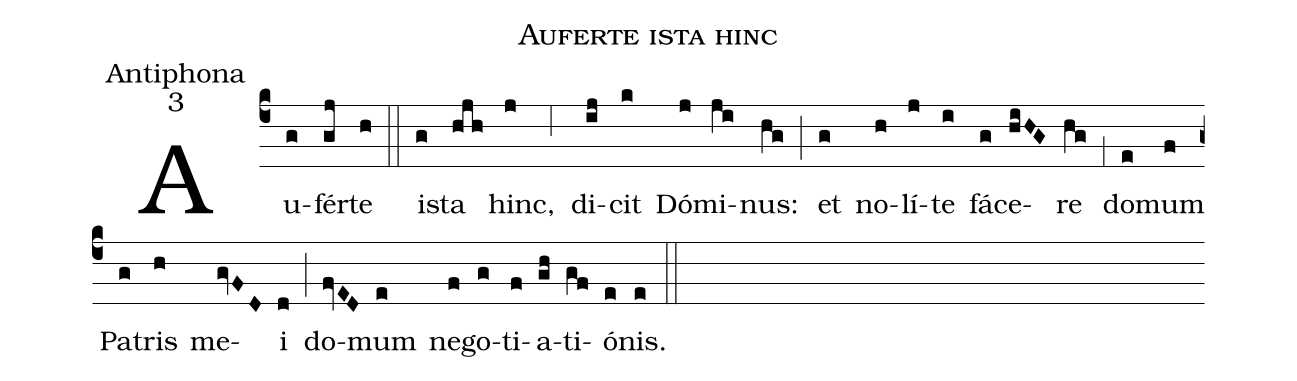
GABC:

name:Auferte ista hinc;
office-part:Antiphona;
mode:3;
%%
(c4) Au(g)fér(gj)te(h) (::)
i(g)sta(hjh) hinc,(j) (,6) di(ij)cit(k) Dó(j)mi(ji)nus:(hg) (;) et(g) no(h)lí(j)te(i) fá(g)ce(hiHG)re(hg) (,1) do(e)mum(f) Pa(g)tris(h) me(gvFD)i(d) (;) do(fvED)mum(e) ne(f)go(g)ti(f)a(gh)ti(gf)ó(e)nis.(e) (::)
